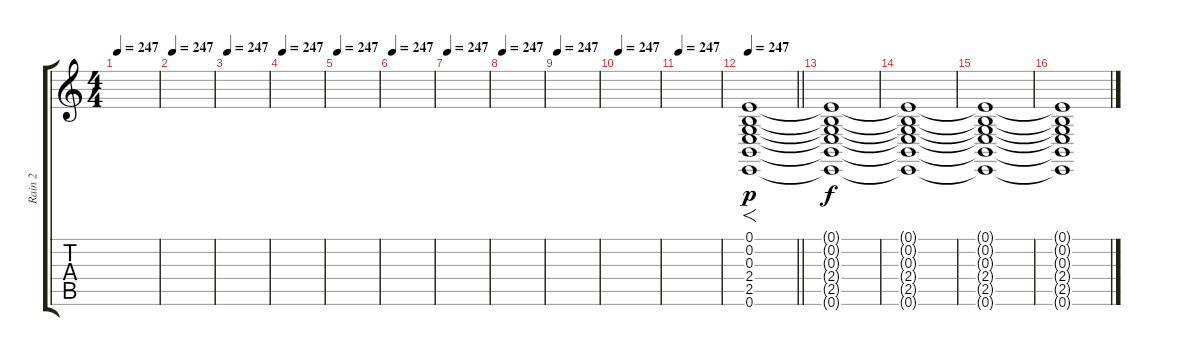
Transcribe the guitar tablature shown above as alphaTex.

\track ("Rain 2" "Rain 2") {instrument applause}
\staff {score tabs}
\tuning (E4 B3 G3 D3 A2 E2) {hide}
\ts (4 4)
\tempo 247
\clef g2
\ks c
|
\tempo 247
|
\tempo 247
|
\tempo 247
|
\tempo 247
|
\tempo 247
|
\tempo 247
|
\tempo 247
|
\tempo 247
|
\tempo 247
|
\tempo 247
|
\tempo 247
\barLineRight lightlight
(0.1 0.2 0.3 2.4 2.5 0.6).1{f dy p} |
(0.1{t} 0.2{t} 0.3{t} 2.4{t} 2.5{t} 0.6{t}).1{dy f} |
(0.1{t} 0.2{t} 0.3{t} 2.4{t} 2.5{t} 0.6{t}).1 |
(0.1{t} 0.2{t} 0.3{t} 2.4{t} 2.5{t} 0.6{t}).1 |
(0.1{t} 0.2{t} 0.3{t} 2.4{t} 2.5{t} 0.6{t}).1
